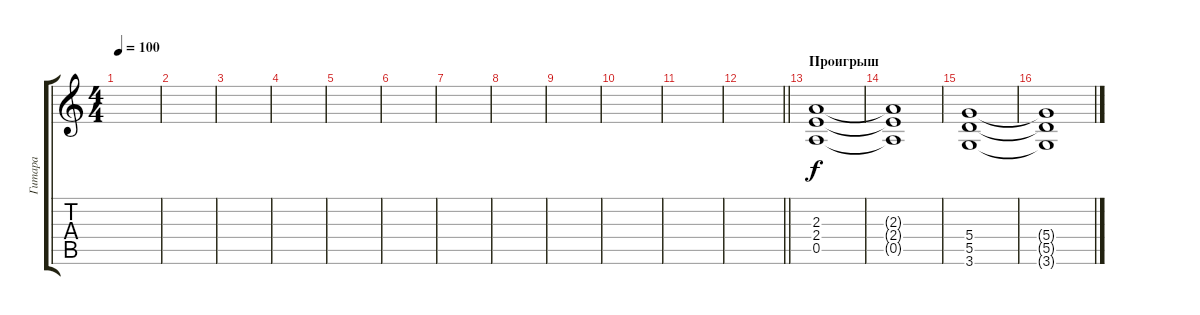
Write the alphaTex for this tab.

\track ("Гитара" "Гитара") {instrument acousticguitarnylon}
\staff {score tabs}
\tuning (E4 B3 G3 D3 A2 E2) {hide}
\ts (4 4)
\tempo 100
\clef g2
\ks aminor
|
|
|
|
|
|
|
|
|
|
|
\barLineRight lightlight
|
\section ("" "Проигрыш")
(2.3 2.4 0.5).1{volume 16 instrument distortionguitar} |
(2.3{t} 2.4{t} 0.5{t}).1 |
(5.4 5.5 3.6).1 |
(5.4{t} 5.5{t} 3.6{t}).1
